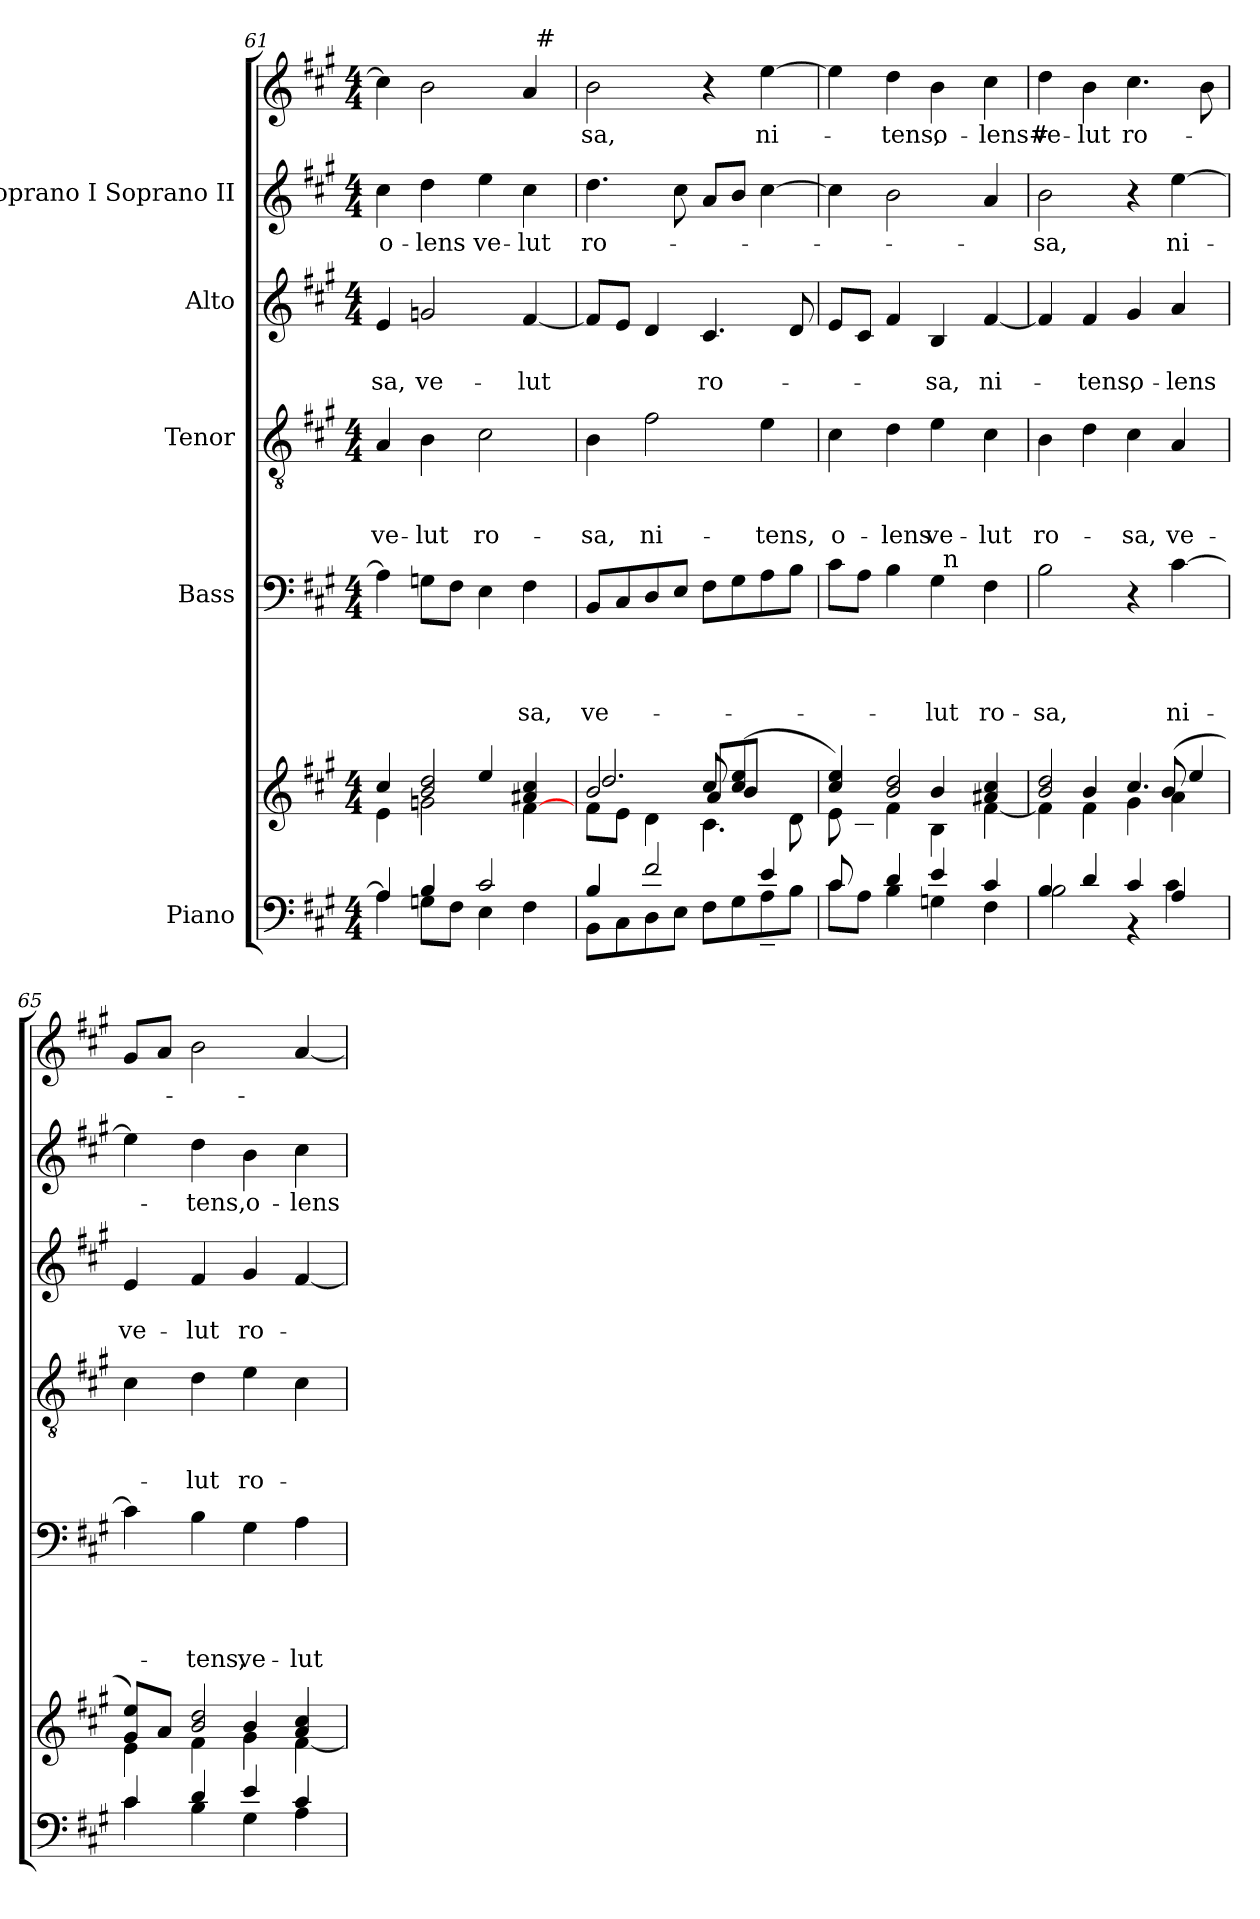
**kern	**kern	**kern	**text	**text	**text	**text	**kern	**text	**text	**text	**kern	**text	**text	**kern	**text	**kern	**text
*part5	*part5	*part4	*part4	*part4	*part4	*part4	*part3	*part3	*part3	*part3	*part2	*part2	*part2	*part1	*part1	*part1	*part1
*staff7	*staff6	*staff5	*staff5	*staff5	*staff5	*staff5	*staff4	*staff4	*staff4	*staff4	*staff3	*staff3	*staff3	*staff2	*staff2	*staff1	*staff1
*I"Piano	*	*I"Bass	*	*	*	*	*I"Tenor	*	*	*	*I"Alto	*	*	*I"Soprano I Soprano II	*	*	*
*clefF4	*clefG2	*clefF4	*	*	*	*	*clefGv2	*	*	*	*clefG2	*	*	*clefG2	*	*clefG2	*
*k[f#c#g#]	*k[f#c#g#]	*k[f#c#g#]	*	*	*	*	*k[f#c#g#]	*	*	*	*k[f#c#g#]	*	*	*k[f#c#g#]	*	*k[f#c#g#]	*
*A:	*A:	*A:	*	*	*	*	*A:	*	*	*	*A:	*	*	*A:	*	*A:	*
*M4/4	*M4/4	*M4/4	*	*	*	*	*M4/4	*	*	*	*M4/4	*	*	*M4/4	*	*M4/4	*
=61	=61	=61	=61	=61	=61	=61	=61	=61	=61	=61	=61	=61	=61	=61	=61	=61	=61
*^	*^	*	*	*	*	*	*	*	*	*	*	*	*	*	*	*	*
*	*	*	*^	*	*	*	*	*	*	*	*	*	*	*	*	*	*	*	*
!	!	!	!	!	!	!	!	!	!	!	!	!	!LO:LY:b	!	!	!LO:LY:b	!	!LO:LY:b	!	!
*	*	*	*	*	*	*	*	*	*	*	*	*	*	*	*	*	*	*	*^	*
4A\]	4A/	4cc#/	4e\	2ryy	4A\]	.	.	.	.	4A/	.	.	ve-	4e/	.	-sa,	4cc#\	o-	4cc#\]	2ryy	.
!	!	!	!	!	!	!	!	!	!	!	!	!	!LO:LY:b	!	!	!LO:LY:b	!	!LO:LY:b	!	!	!
8Gn\L	4B/	2b/ 2dd/	2gn\	.	8Gn\L	.	.	.	.	4B\	.	.	-lut	2gn/	.	ve-	4dd\	-lens	2b\	.	.
8F#\J	.	.	.	.	8F#\J	.	.	.	.	.	.	.	.	.	.	.	.	.	.	.	.
!	!	!	!	!	!	!	!	!	!	!	!	!	!LO:LY:b	!	!	!	!	!LO:LY:b	!	!	!
2c#/	4E\	.	.	4ee/	4E\	.	.	.	.	2c#\	.	.	ro-	.	.	.	4ee\	ve-	.	4ryy	.
!	!	!	!	!	!	!	!	!	!LO:LY:b	!	!	!	!	!	!	!LO:LY:b	!	!LO:LY:b	!	!	!
.	4F#\	[<4f#\	4ryy	4a#X/ 4cc#/	4F#\	.	.	.	-sa,	.	.	.	.	[<4f#/	.	-lut	4cc#\	-lut	4a/	32ryy	.
!	!	!	!	!	!	!	!	!	!	!	!	!	!	!	!	!	!	!	!	!LO:TX:a:t=#	!
.	.	.	.	.	.	.	.	.	.	.	.	.	.	.	.	.	.	.	.	8..ryy	.
=62	=62	=62	=62	=62	=62	=62	=62	=62	=62	=62	=62	=62	=62	=62	=62	=62	=62	=62	=62	=62	=62
*	*	*	*	*^	*	*	*	*	*	*	*	*	*	*	*	*	*	*	*	*	*
!	!	!	!	!	!	!	!	!	!	!LO:LY:b	!	!	!	!LO:LY:b	!	!	!	!	!LO:LY:b	!	!	!LO:LY:b
*	*	*	*	*	*	*	*	*	*	*	*	*	*	*	*	*	*	*	*	*v	*v	*
4B/	8BB\L	2b/	2.dd/	8f#\L	2ryy	8BB/L	.	.	.	ve-	4B\	.	.	-sa,	8f#/L]	.	.	4.dd\	-ro-	2b\	sa,
.	8C#\	.	.	8e\J	.	8C#/	.	.	.	.	.	.	.	.	8e/J	.	.	.	.	.	.
!	!	!	!	!	!	!	!	!	!	!	!	!	!	!LO:LY:b	!	!	!	!	!	!	!
2f#/	8D\	.	.	4d\	.	8D/	.	.	.	.	2f#\	.	.	ni-	4d/	.	.	.	.	.	.
.	8E\J	.	.	.	.	8E/J	.	.	.	.	.	.	.	.	.	.	.	8cc#\	.	.	.
!	!	!	!	!	!	!	!	!	!	!	!	!	!	!	!	!	!LO:LY:b	!	!	!	!
.	8F#\L	4.c#\	.	8cc#/	8a/L	8F#\L	.	.	.	.	.	.	.	.	4.c#/	.	ro-	8a/L	.	4r	.
.	8G#\	.	.	(4cc#/ 4ee/	8b/J	8G#\	.	.	.	.	.	.	.	.	.	.	.	8b/J	.	.	.
!	!	!	!	!	!	!	!	!	!	!	!	!	!	!LO:LY:b	!	!	!	!	!	!	!LO:LY:b
4e/	8A~<\	.	4ryy	.	4ryy	8A\	.	.	.	.	4e\	.	.	-tens,	.	.	.	[>4cc#\	.	[>4ee\	ni-
.	8B\J	8ryy	.	8d\	.	8B\J	.	.	.	.	.	.	.	.	8d/	.	.	.	.	.	.
=63	=63	=63	=63	=63	=63	=63	=63	=63	=63	=63	=63	=63	=63	=63	=63	=63	=63	=63	=63	=63	=63
*	*	*	*	*	*^	*	*	*	*	*	*	*	*	*	*	*	*	*	*	*	*
!	!	!	!	!	!	!	!	!	!	!	!	!	!	!	!LO:LY:b	!	!	!	!	!	!	!
*	*	*	*	*	*	*	*^	*	*	*	*	*	*	*	*	*	*	*	*	*	*	*
8c#/L	8c#\L	8e\	4cc#/ 4ee/)	4ryy	2ryy	8ryy	8c#\L	2ryy	.	.	.	.	4c#\	.	.	o-	8e/L	.	.	4cc#\]	.	4ee\]	.
8ryy	8A\J	2..ryy	.	.	.	8c#\J	8A\J	.	.	.	.	.	.	.	.	.	8c#/J	.	.	.	.	.	.
!	!	!	!	!	!	!	!	!	!	!	!	!	!	!	!	!LO:LY:b	!	!	!	!	!	!	!LO:LY:b
4B\	4d/	.	2b/ 2dd/	4f#\	.	2.ryy	4B\	.	.	.	.	.	4d\	.	.	-lens	4f#/	.	.	2b\	.	4dd\	-tens,
!	!	!	!	!	!	!	!	!	!	!	!	!LO:LY:b	!	!	!	!LO:LY:b	!	!	!LO:LY:b	!	!	!	!LO:LY:b
4Gn\	4e/	.	.	4b/	4B\	.	4G#\	32ryy	.	.	.	-lut	4e\	.	.	ve-	4B/	.	-sa,	.	.	4b\	o-
!	!	!	!	!	!	!	!	!LO:TX:a:t=n	!	!	!	!	!	!	!	!	!	!	!	!	!	!	!
.	.	.	.	.	.	.	.	4...ryy	.	.	.	.	.	.	.	.	.	.	.	.	.	.	.
!	!	!	!	!	!	!	!	!	!	!	!	!LO:LY:b	!	!	!	!LO:LY:b	!	!	!LO:LY:b	!	!	!	!LO:LY:b:rj
4F#\	4c#/	.	[<4f#\	4ryy	4a#X/ 4cc#/	.	4F#\	.	.	.	.	ro-	4c#\	.	.	-lut	[<4f#/	.	ni-	4a/	.	4cc#\	-lens#
*	*	*	*	*	*v	*v	*	*	*	*	*	*	*	*	*	*	*	*	*	*	*	*	*
=64	=64	=64	=64	=64	=64	=64	=64	=64	=64	=64	=64	=64	=64	=64	=64	=64	=64	=64	=64	=64	=64	=64
!	!	!	!	!	!	!	!	!	!	!	!LO:LY:b	!	!	!	!LO:LY:b	!	!	!	!	!LO:LY:b	!	!LO:LY:b
*	*	*	*	*	*	*v	*v	*	*	*	*	*	*	*	*	*	*	*	*	*	*	*
4B/	2B\	2b/ 2dd/	4f#\]	4ryy	2.ryy	2B\	.	.	.	-sa,	4B\	.	.	ro-	4f#/]	.	.	2b\	-sa,	4dd\	ve-
!	!	!	!	!	!	!	!	!	!	!	!	!	!	!	!	!	!LO:LY:b	!	!	!	!LO:LY:b
4d/	.	.	4b/	4f#\	.	.	.	.	.	.	4d\	.	.	.	4f#/	.	-tens,	.	.	4b\	-lut
!	!	!	!	!	!	!	!	!	!	!	!	!	!	!LO:LY:b	!	!	!LO:LY:b	!	!	!	!LO:LY:b
4c#/	4rBB	4g#\	4ryy	4.cc#/	.	4r	.	.	.	.	4c#\	.	.	-sa,	4g#/	.	o-	4r	.	4.cc#\	ro-
!	!	!	!	!	!	!	!	!	!	!LO:LY:b	!	!	!	!LO:LY:b	!	!	!LO:LY:b	!	!LO:LY:b	!	!
4A/	4c#\	4a\	(8b/	.	4ee/	[>4c#\	.	.	.	ni-	4A/	.	.	ve-	4a/	.	-lens	[>4ee\	ni-	.	.
.	.	.	8ryy	8ryy	.	.	.	.	.	.	.	.	.	.	.	.	.	.	.	8b\	.
*	*	*	*	*v	*v	*	*	*	*	*	*	*	*	*	*	*	*	*	*	*	*
=65	=65	=65	=65	=65	=65	=65	=65	=65	=65	=65	=65	=65	=65	=65	=65	=65	=65	=65	=65	=65
!	!	!	!	!	!	!	!	!	!	!	!	!	!	!	!	!LO:LY:b	!	!	!	!
4c#/	4c#\	2ryy	4e\	8g#/ 8ee/L)	4c#\]	.	.	.	.	4c#\	.	.	.	4e/	.	ve-	4ee\]	.	8g#/L	.
.	.	.	.	8a/J	.	.	.	.	.	.	.	.	.	.	.	.	.	.	8a/J	.
!	!	!	!	!	!	!	!	!	!LO:LY:b	!	!	!	!LO:LY:b	!	!	!LO:LY:b	!	!LO:LY:b	!	!
4d/	4B\	.	4f#\	2b/ 2dd/	4B\	.	.	.	-tens,	4d\	.	.	-lut	4f#/	.	-lut	4dd\	-tens,	2b\	.
!	!	!	!	!	!	!	!	!	!LO:LY:b	!	!	!	!LO:LY:b	!	!	!LO:LY:b	!	!LO:LY:b	!	!
4e/	4G#\	4b/	4g#\	.	4G#\	.	.	.	ve-	4e\	.	.	ro-	4g#/	.	ro-	4b\	o-	.	.
!	!	!	!	!	!	!	!	!	!LO:LY:b	!	!	!	!	!	!	!	!	!LO:LY:b	!	!
4c#/	4A\	4a/ 4cc#/	[<4f#\	4ryy	4A\	.	.	.	-lut	4c#\	.	.	.	[<4f#/	.	.	4cc#\	-lens	[<4a/	.
*v	*v	*	*	*	*	*	*	*	*	*	*	*	*	*	*	*	*	*	*	*
*	*v	*v	*v	*	*	*	*	*	*	*	*	*	*	*	*	*	*	*	*
=	=	=	=	=	=	=	=	=	=	=	=	=	=	=	=	=	=
*-	*-	*-	*-	*-	*-	*-	*-	*-	*-	*-	*-	*-	*-	*-	*-	*-	*-
